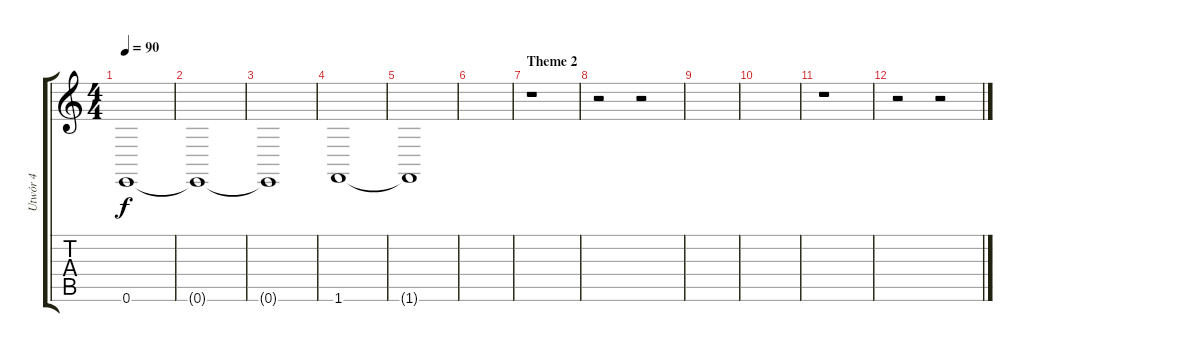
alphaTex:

\track ("Utwór 4" "Utwór 4") {instrument frenchhorn}
\staff {score tabs}
\tuning (E4 B3 G3 D3 A2 E2) {hide}
\ts (4 4)
\tempo 90
\clef g2
\ks c
0.6.1{dy f} |
0.6{t}.1 |
0.6{t}.1 |
1.6.1 |
1.6{t}.1 |
|
\section ("" "Theme 2")
r.1 |
r.2 r.2 |
|
|
r.1 |
r.2 r.2
